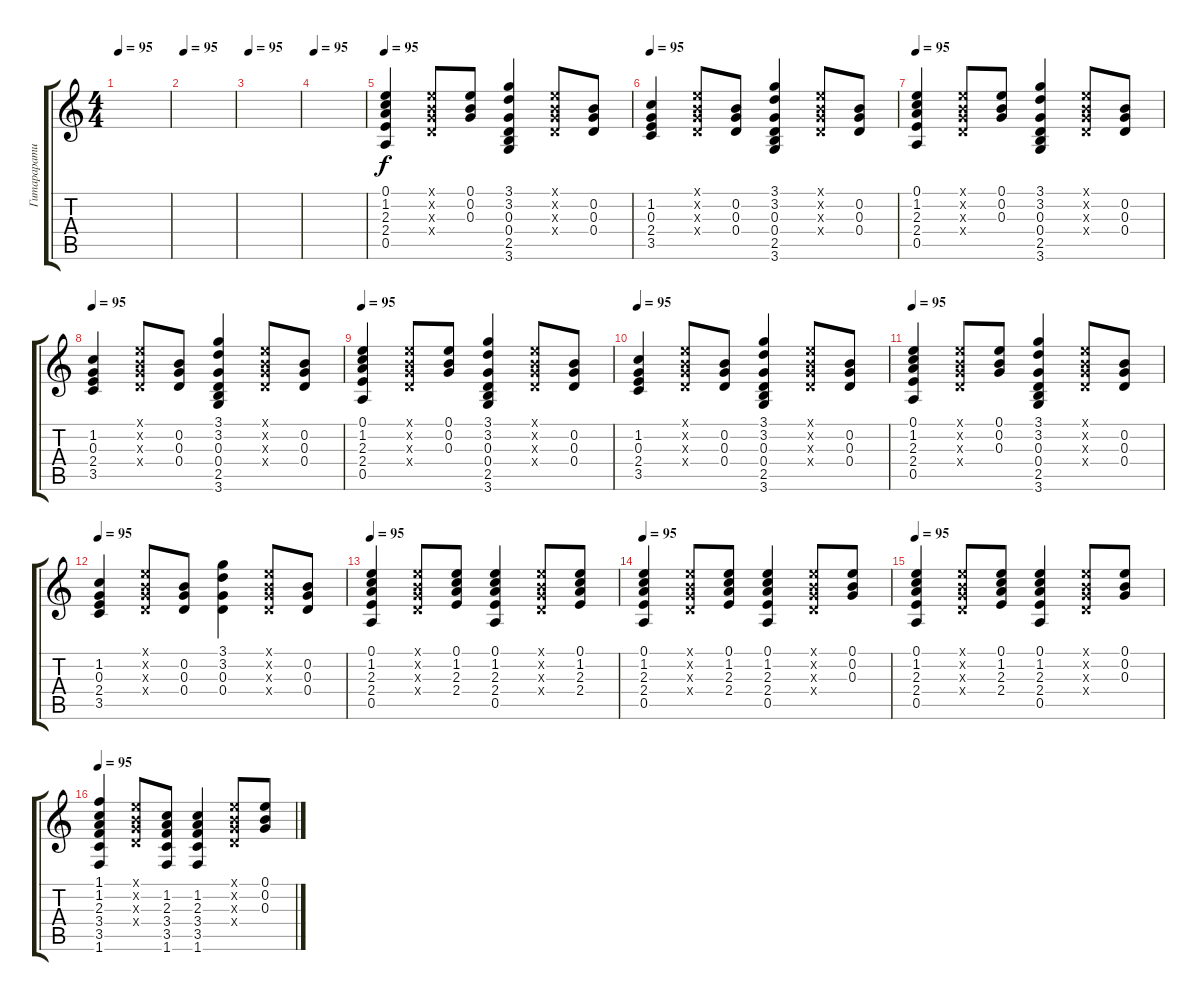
\track ("ГитараратиГ" "Гитарарати") {instrument acousticguitarsteel}
\staff {score tabs}
\tuning (E4 B3 G3 D3 A2 E2) {hide}
\ts (4 4)
\tempo 95
\clef g2
\ks c
|
\tempo 95
|
\tempo 95
|
\tempo 95
|
\tempo 95
(0.1 1.2 2.3 2.4 0.5).4 (0.1{x} 0.2{x} 0.3{x} 0.4{x}).8 (0.1 0.2 0.3).8 (3.1 3.2 0.3 0.4 2.5 3.6).4 (0.1{x} 0.2{x} 0.3{x} 0.4{x}).8 (0.2 0.3 0.4).8 |
\tempo 95
(1.2 0.3 2.4 3.5).4 (0.1{x} 0.2{x} 0.3{x} 0.4{x}).8 (0.2 0.3 0.4).8 (3.1 3.2 0.3 0.4 2.5 3.6).4 (0.1{x} 0.2{x} 0.3{x} 0.4{x}).8 (0.2 0.3 0.4).8 |
\tempo 95
(0.1 1.2 2.3 2.4 0.5).4 (0.1{x} 0.2{x} 0.3{x} 0.4{x}).8 (0.1 0.2 0.3).8 (3.1 3.2 0.3 0.4 2.5 3.6).4 (0.1{x} 0.2{x} 0.3{x} 0.4{x}).8 (0.2 0.3 0.4).8 |
\tempo 95
(1.2 0.3 2.4 3.5).4 (0.1{x} 0.2{x} 0.3{x} 0.4{x}).8 (0.2 0.3 0.4).8 (3.1 3.2 0.3 0.4 2.5 3.6).4 (0.1{x} 0.2{x} 0.3{x} 0.4{x}).8 (0.2 0.3 0.4).8 |
\tempo 95
(0.1 1.2 2.3 2.4 0.5).4 (0.1{x} 0.2{x} 0.3{x} 0.4{x}).8 (0.1 0.2 0.3).8 (3.1 3.2 0.3 0.4 2.5 3.6).4 (0.1{x} 0.2{x} 0.3{x} 0.4{x}).8 (0.2 0.3 0.4).8 |
\tempo 95
(1.2 0.3 2.4 3.5).4 (0.1{x} 0.2{x} 0.3{x} 0.4{x}).8 (0.2 0.3 0.4).8 (3.1 3.2 0.3 0.4 2.5 3.6).4 (0.1{x} 0.2{x} 0.3{x} 0.4{x}).8 (0.2 0.3 0.4).8 |
\tempo 95
(0.1 1.2 2.3 2.4 0.5).4 (0.1{x} 0.2{x} 0.3{x} 0.4{x}).8 (0.1 0.2 0.3).8 (3.1 3.2 0.3 0.4 2.5 3.6).4 (0.1{x} 0.2{x} 0.3{x} 0.4{x}).8 (0.2 0.3 0.4).8 |
\tempo 95
(1.2 0.3 2.4 3.5).4 (0.1{x} 0.2{x} 0.3{x} 0.4{x}).8 (0.2 0.3 0.4).8 (3.1 3.2 0.3 0.4).4 (0.1{x} 0.2{x} 0.3{x} 0.4{x}).8 (0.2 0.3 0.4).8 |
\tempo 95
(0.1 1.2 2.3 2.4 0.5).4 (0.1{x} 0.2{x} 0.3{x} 0.4{x}).8 (0.1 1.2 2.3 2.4).8 (0.1 1.2 2.3 2.4 0.5).4 (0.1{x} 0.2{x} 0.3{x} 0.4{x}).8 (0.1 1.2 2.3 2.4).8 |
\tempo 95
(0.1 1.2 2.3 2.4 0.5).4 (0.1{x} 0.2{x} 0.3{x} 0.4{x}).8 (0.1 1.2 2.3 2.4).8 (0.1 1.2 2.3 2.4 0.5).4 (0.1{x} 0.2{x} 0.3{x} 0.4{x}).8 (0.1 0.2 0.3).8 |
\tempo 95
(0.1 1.2 2.3 2.4 0.5).4 (0.1{x} 0.2{x} 0.3{x} 0.4{x}).8 (0.1 1.2 2.3 2.4).8 (0.1 1.2 2.3 2.4 0.5).4 (0.1{x} 0.2{x} 0.3{x} 0.4{x}).8 (0.1 0.2 0.3).8 |
\tempo 95
(1.1 1.2 2.3 3.4 3.5 1.6).4 (0.1{x} 0.2{x} 0.3{x} 0.4{x}).8 (1.2 2.3 3.4 3.5 1.6).8 (1.2 2.3 3.4 3.5 1.6).4 (0.1{x} 0.2{x} 0.3{x} 0.4{x}).8 (0.1 0.2 0.3).8
